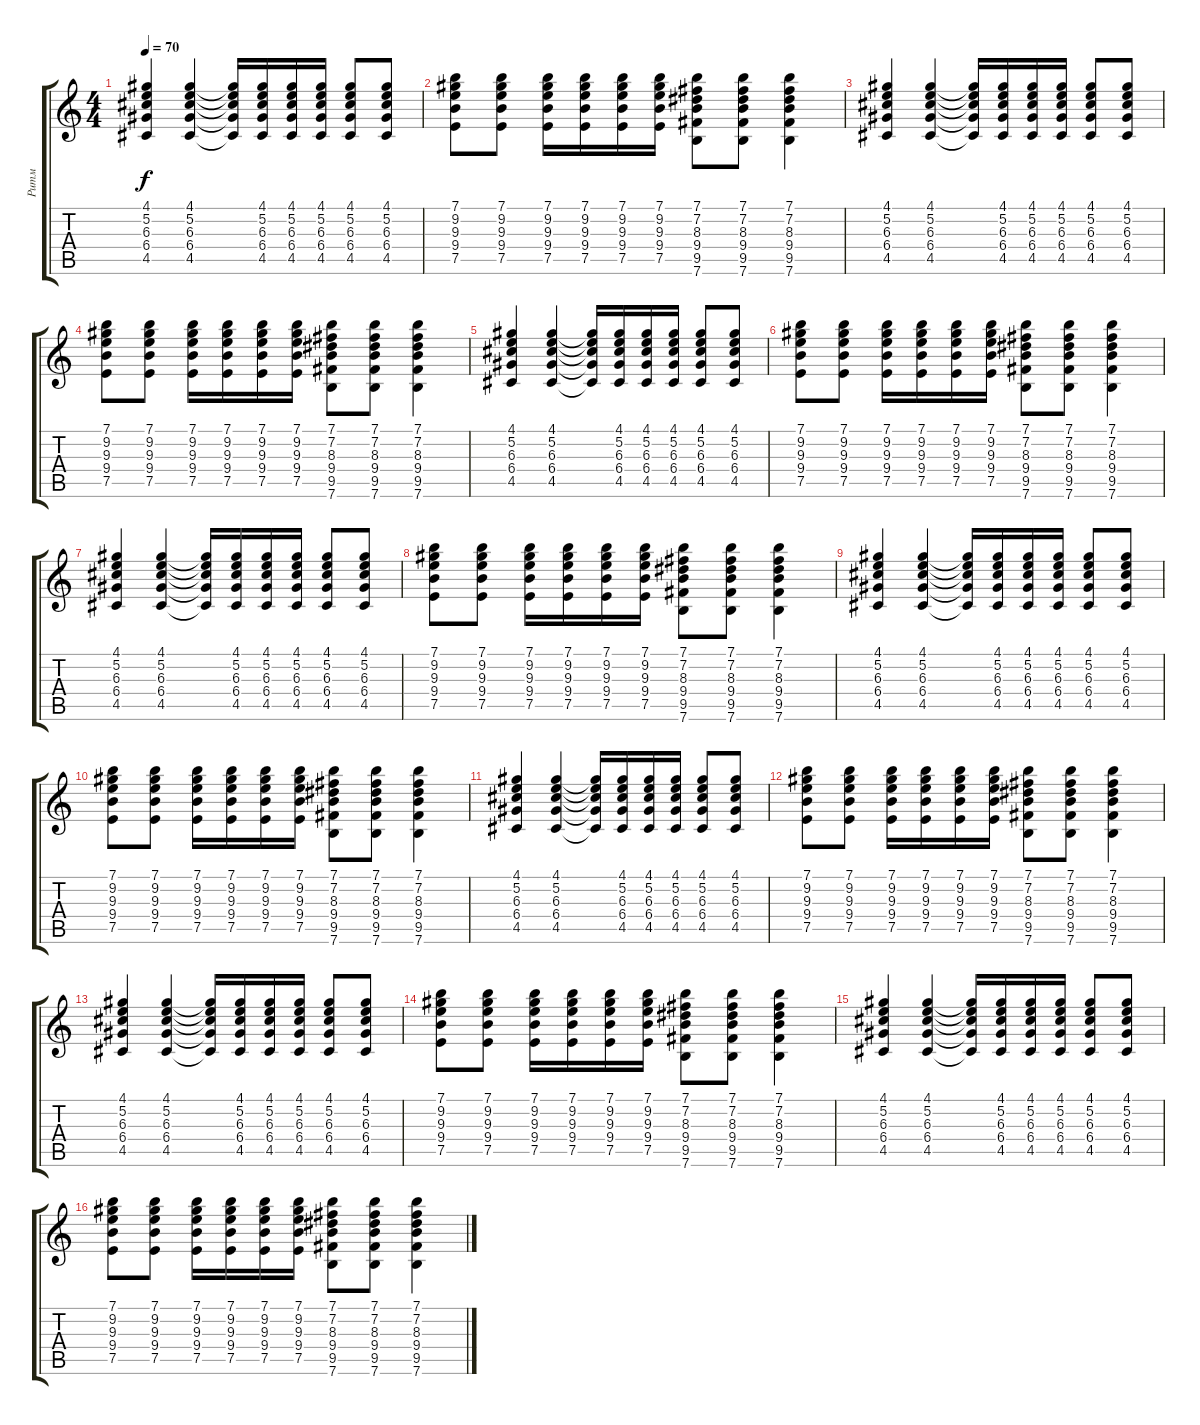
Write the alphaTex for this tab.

\track ("Ритм" "Ритм") {instrument distortionguitar}
\staff {score tabs}
\tuning (E4 B3 G3 D3 A2 E2) {hide}
\ts (4 4)
\tempo 70
\clef g2
\ks c
(4.1 5.2 6.3 6.4 4.5).4{dy f} (4.1 5.2 6.3 6.4 4.5).4 (4.1{t} 5.2{t} 6.3{t} 6.4{t} 4.5{t}).16 (4.1 5.2 6.3 6.4 4.5).16 (4.1 5.2 6.3 6.4 4.5).16 (4.1 5.2 6.3 6.4 4.5).16 (4.1 5.2 6.3 6.4 4.5).8 (4.1 5.2 6.3 6.4 4.5).8 |
(7.1 9.2 9.3 9.4 7.5).8 (7.1 9.2 9.3 9.4 7.5).8 (7.1 9.2 9.3 9.4 7.5).16 (7.1 9.2 9.3 9.4 7.5).16 (7.1 9.2 9.3 9.4 7.5).16 (7.1 9.2 9.3 9.4 7.5).16 (7.1 7.2 8.3 9.4 9.5 7.6).8 (7.1 7.2 8.3 9.4 9.5 7.6).8 (7.1 7.2 8.3 9.4 9.5 7.6).4 |
(4.1 5.2 6.3 6.4 4.5).4 (4.1 5.2 6.3 6.4 4.5).4 (4.1{t} 5.2{t} 6.3{t} 6.4{t} 4.5{t}).16 (4.1 5.2 6.3 6.4 4.5).16 (4.1 5.2 6.3 6.4 4.5).16 (4.1 5.2 6.3 6.4 4.5).16 (4.1 5.2 6.3 6.4 4.5).8 (4.1 5.2 6.3 6.4 4.5).8 |
(7.1 9.2 9.3 9.4 7.5).8 (7.1 9.2 9.3 9.4 7.5).8 (7.1 9.2 9.3 9.4 7.5).16 (7.1 9.2 9.3 9.4 7.5).16 (7.1 9.2 9.3 9.4 7.5).16 (7.1 9.2 9.3 9.4 7.5).16 (7.1 7.2 8.3 9.4 9.5 7.6).8 (7.1 7.2 8.3 9.4 9.5 7.6).8 (7.1 7.2 8.3 9.4 9.5 7.6).4 |
(4.1 5.2 6.3 6.4 4.5).4 (4.1 5.2 6.3 6.4 4.5).4 (4.1{t} 5.2{t} 6.3{t} 6.4{t} 4.5{t}).16 (4.1 5.2 6.3 6.4 4.5).16 (4.1 5.2 6.3 6.4 4.5).16 (4.1 5.2 6.3 6.4 4.5).16 (4.1 5.2 6.3 6.4 4.5).8 (4.1 5.2 6.3 6.4 4.5).8 |
(7.1 9.2 9.3 9.4 7.5).8 (7.1 9.2 9.3 9.4 7.5).8 (7.1 9.2 9.3 9.4 7.5).16 (7.1 9.2 9.3 9.4 7.5).16 (7.1 9.2 9.3 9.4 7.5).16 (7.1 9.2 9.3 9.4 7.5).16 (7.1 7.2 8.3 9.4 9.5 7.6).8 (7.1 7.2 8.3 9.4 9.5 7.6).8 (7.1 7.2 8.3 9.4 9.5 7.6).4 |
(4.1 5.2 6.3 6.4 4.5).4 (4.1 5.2 6.3 6.4 4.5).4 (4.1{t} 5.2{t} 6.3{t} 6.4{t} 4.5{t}).16 (4.1 5.2 6.3 6.4 4.5).16 (4.1 5.2 6.3 6.4 4.5).16 (4.1 5.2 6.3 6.4 4.5).16 (4.1 5.2 6.3 6.4 4.5).8 (4.1 5.2 6.3 6.4 4.5).8 |
(7.1 9.2 9.3 9.4 7.5).8 (7.1 9.2 9.3 9.4 7.5).8 (7.1 9.2 9.3 9.4 7.5).16 (7.1 9.2 9.3 9.4 7.5).16 (7.1 9.2 9.3 9.4 7.5).16 (7.1 9.2 9.3 9.4 7.5).16 (7.1 7.2 8.3 9.4 9.5 7.6).8 (7.1 7.2 8.3 9.4 9.5 7.6).8 (7.1 7.2 8.3 9.4 9.5 7.6).4 |
(4.1 5.2 6.3 6.4 4.5).4 (4.1 5.2 6.3 6.4 4.5).4 (4.1{t} 5.2{t} 6.3{t} 6.4{t} 4.5{t}).16 (4.1 5.2 6.3 6.4 4.5).16 (4.1 5.2 6.3 6.4 4.5).16 (4.1 5.2 6.3 6.4 4.5).16 (4.1 5.2 6.3 6.4 4.5).8 (4.1 5.2 6.3 6.4 4.5).8 |
(7.1 9.2 9.3 9.4 7.5).8 (7.1 9.2 9.3 9.4 7.5).8 (7.1 9.2 9.3 9.4 7.5).16 (7.1 9.2 9.3 9.4 7.5).16 (7.1 9.2 9.3 9.4 7.5).16 (7.1 9.2 9.3 9.4 7.5).16 (7.1 7.2 8.3 9.4 9.5 7.6).8 (7.1 7.2 8.3 9.4 9.5 7.6).8 (7.1 7.2 8.3 9.4 9.5 7.6).4 |
(4.1 5.2 6.3 6.4 4.5).4 (4.1 5.2 6.3 6.4 4.5).4 (4.1{t} 5.2{t} 6.3{t} 6.4{t} 4.5{t}).16 (4.1 5.2 6.3 6.4 4.5).16 (4.1 5.2 6.3 6.4 4.5).16 (4.1 5.2 6.3 6.4 4.5).16 (4.1 5.2 6.3 6.4 4.5).8 (4.1 5.2 6.3 6.4 4.5).8 |
(7.1 9.2 9.3 9.4 7.5).8 (7.1 9.2 9.3 9.4 7.5).8 (7.1 9.2 9.3 9.4 7.5).16 (7.1 9.2 9.3 9.4 7.5).16 (7.1 9.2 9.3 9.4 7.5).16 (7.1 9.2 9.3 9.4 7.5).16 (7.1 7.2 8.3 9.4 9.5 7.6).8 (7.1 7.2 8.3 9.4 9.5 7.6).8 (7.1 7.2 8.3 9.4 9.5 7.6).4 |
(4.1 5.2 6.3 6.4 4.5).4 (4.1 5.2 6.3 6.4 4.5).4 (4.1{t} 5.2{t} 6.3{t} 6.4{t} 4.5{t}).16 (4.1 5.2 6.3 6.4 4.5).16 (4.1 5.2 6.3 6.4 4.5).16 (4.1 5.2 6.3 6.4 4.5).16 (4.1 5.2 6.3 6.4 4.5).8 (4.1 5.2 6.3 6.4 4.5).8 |
(7.1 9.2 9.3 9.4 7.5).8 (7.1 9.2 9.3 9.4 7.5).8 (7.1 9.2 9.3 9.4 7.5).16 (7.1 9.2 9.3 9.4 7.5).16 (7.1 9.2 9.3 9.4 7.5).16 (7.1 9.2 9.3 9.4 7.5).16 (7.1 7.2 8.3 9.4 9.5 7.6).8 (7.1 7.2 8.3 9.4 9.5 7.6).8 (7.1 7.2 8.3 9.4 9.5 7.6).4 |
(4.1 5.2 6.3 6.4 4.5).4 (4.1 5.2 6.3 6.4 4.5).4 (4.1{t} 5.2{t} 6.3{t} 6.4{t} 4.5{t}).16 (4.1 5.2 6.3 6.4 4.5).16 (4.1 5.2 6.3 6.4 4.5).16 (4.1 5.2 6.3 6.4 4.5).16 (4.1 5.2 6.3 6.4 4.5).8 (4.1 5.2 6.3 6.4 4.5).8 |
(7.1 9.2 9.3 9.4 7.5).8 (7.1 9.2 9.3 9.4 7.5).8 (7.1 9.2 9.3 9.4 7.5).16 (7.1 9.2 9.3 9.4 7.5).16 (7.1 9.2 9.3 9.4 7.5).16 (7.1 9.2 9.3 9.4 7.5).16 (7.1 7.2 8.3 9.4 9.5 7.6).8 (7.1 7.2 8.3 9.4 9.5 7.6).8 (7.1 7.2 8.3 9.4 9.5 7.6).4
